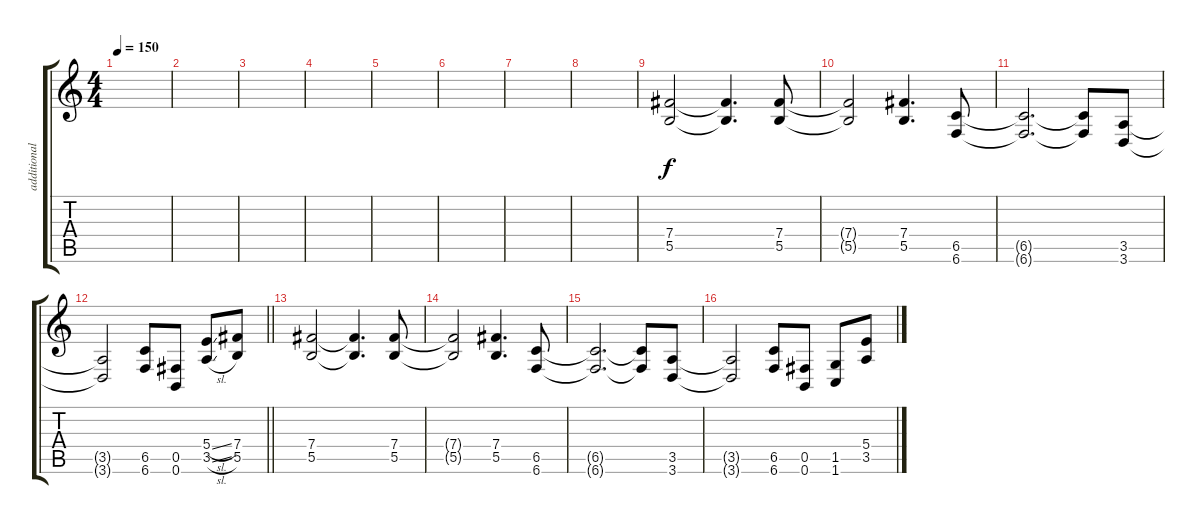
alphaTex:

\track ("additional" "additional") {instrument distortionguitar}
\staff {score tabs}
\tuning (Db4 Ab3 E3 B2 Gb2 B1) {hide}
\ts (4 4)
\tempo 150
\clef g2
\ks c
|
|
|
|
|
|
|
|
(7.4 5.5).2 (7.4{t} 5.5{t}).4{d} (7.4 5.5).8 |
(7.4{t} 5.5{t}).2 (7.4 5.5).4{d} (6.5 6.6).8 |
(6.5{t} 6.6{t}).2{d} (6.5{t} 6.6{t}).8 (3.5 3.6).8 |
\barLineRight lightlight
(3.5{t} 3.6{t}).2 (6.5 6.6).8 (0.5 0.6).8 (5.4{sl} 3.5{sl}).8 (7.4 5.5).8 |
(7.4 5.5).2 (7.4{t} 5.5{t}).4{d} (7.4 5.5).8 |
(7.4{t} 5.5{t}).2 (7.4 5.5).4{d} (6.5 6.6).8 |
(6.5{t} 6.6{t}).2{d} (6.5{t} 6.6{t}).8 (3.5 3.6).8 |
(3.5{t} 3.6{t}).2 (6.5 6.6).8 (0.5 0.6).8 (1.5 1.6).8 (5.4 3.5).8
